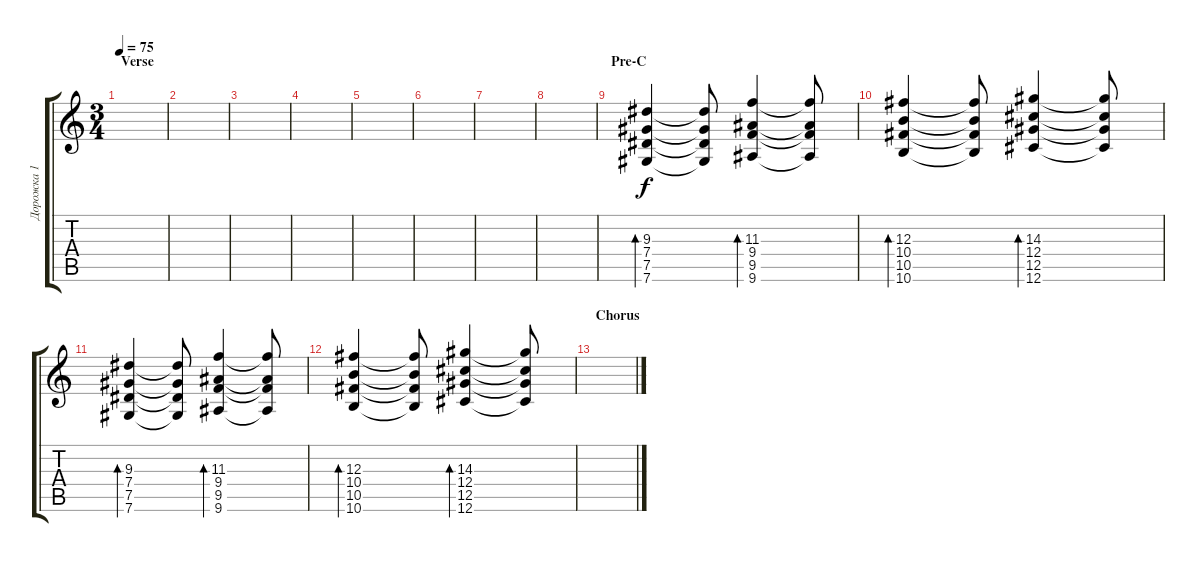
\track ("Дорожка 1" "Дорожка 1") {instrument electricguitarclean}
\staff {score tabs}
\tuning (Eb4 Bb3 Gb3 Db3 Ab2 Db2) {hide}
\ts (3 4)
\section ("" "Verse")
\tempo 75
\clef g2
\ks c
|
|
|
|
|
|
|
|
\section ("" "Pre-C")
(9.3 7.4 7.5 7.6).4{bd 120 volume 16} (9.3{t} 7.4{t} 7.5{t} 7.6{t}).8 (11.3 9.4 9.5 9.6).4{bd 120} (11.3{t} 9.4{t} 9.5{t} 9.6{t}).8 |
(12.3 10.4 10.5 10.6).4{bd 120} (12.3{t} 10.4{t} 10.5{t} 10.6{t}).8 (14.3 12.4 12.5 12.6).4{bd 120} (14.3{t} 12.4{t} 12.5{t} 12.6{t}).8 |
(9.3 7.4 7.5 7.6).4{bd 120} (9.3{t} 7.4{t} 7.5{t} 7.6{t}).8 (11.3 9.4 9.5 9.6).4{bd 120} (11.3{t} 9.4{t} 9.5{t} 9.6{t}).8 |
(12.3 10.4 10.5 10.6).4{bd 120} (12.3{t} 10.4{t} 10.5{t} 10.6{t}).8 (14.3 12.4 12.5 12.6).4{bd 120} (14.3{t} 12.4{t} 12.5{t} 12.6{t}).8 |
\section ("" "Chorus")
